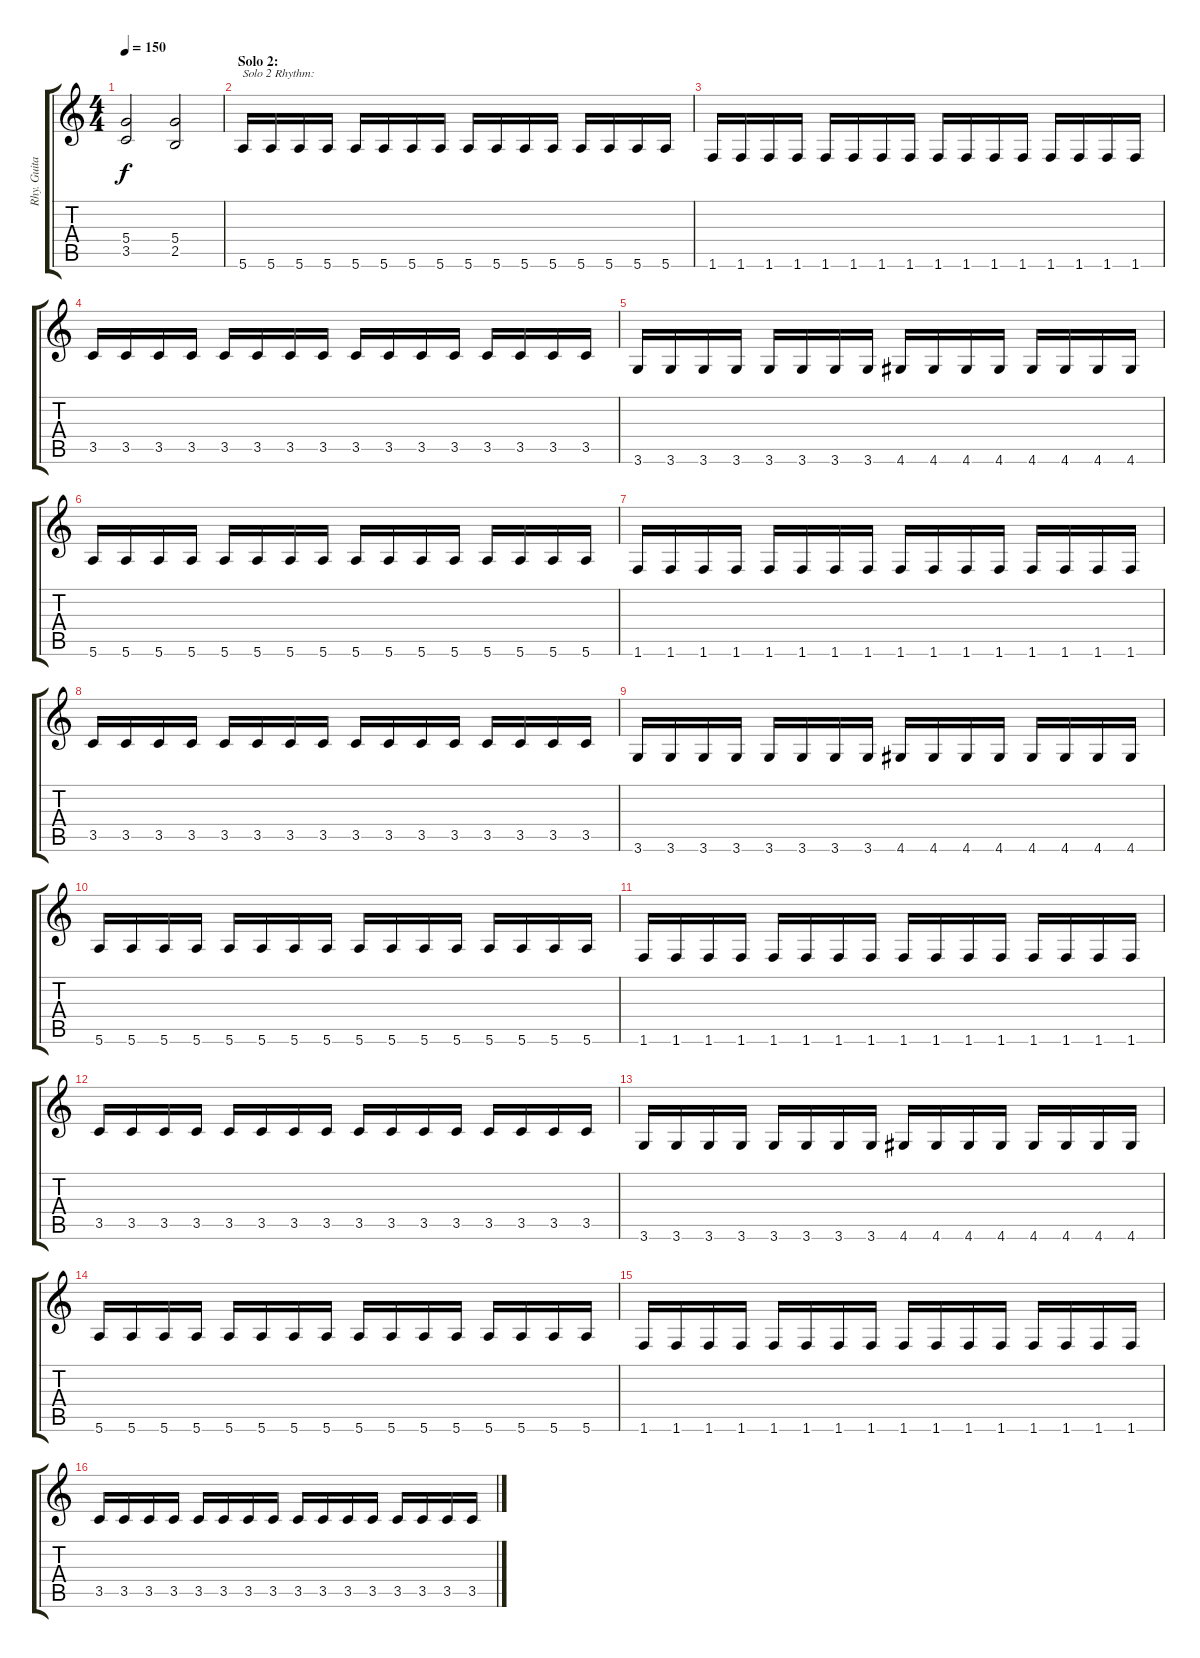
\track ("Rhy. Guitar 1" "Rhy. Guita") {instrument distortionguitar}
\staff {score tabs}
\tuning (E4 B3 G3 D3 A2 E2) {hide}
\ts (4 4)
\tempo 150
\clef g2
\ks c
(5.4 3.5).2{dy f} (5.4 2.5).2 |
\section ("" "Solo 2:")
5.6.16{txt "Solo 2 Rhythm:"} 5.6.16 5.6.16 5.6.16 5.6.16 5.6.16 5.6.16 5.6.16 5.6.16 5.6.16 5.6.16 5.6.16 5.6.16 5.6.16 5.6.16 5.6.16 |
1.6.16 1.6.16 1.6.16 1.6.16 1.6.16 1.6.16 1.6.16 1.6.16 1.6.16 1.6.16 1.6.16 1.6.16 1.6.16 1.6.16 1.6.16 1.6.16 |
3.5.16 3.5.16 3.5.16 3.5.16 3.5.16 3.5.16 3.5.16 3.5.16 3.5.16 3.5.16 3.5.16 3.5.16 3.5.16 3.5.16 3.5.16 3.5.16 |
3.6.16 3.6.16 3.6.16 3.6.16 3.6.16 3.6.16 3.6.16 3.6.16 4.6.16 4.6.16 4.6.16 4.6.16 4.6.16 4.6.16 4.6.16 4.6.16 |
5.6.16 5.6.16 5.6.16 5.6.16 5.6.16 5.6.16 5.6.16 5.6.16 5.6.16 5.6.16 5.6.16 5.6.16 5.6.16 5.6.16 5.6.16 5.6.16 |
1.6.16 1.6.16 1.6.16 1.6.16 1.6.16 1.6.16 1.6.16 1.6.16 1.6.16 1.6.16 1.6.16 1.6.16 1.6.16 1.6.16 1.6.16 1.6.16 |
3.5.16 3.5.16 3.5.16 3.5.16 3.5.16 3.5.16 3.5.16 3.5.16 3.5.16 3.5.16 3.5.16 3.5.16 3.5.16 3.5.16 3.5.16 3.5.16 |
3.6.16 3.6.16 3.6.16 3.6.16 3.6.16 3.6.16 3.6.16 3.6.16 4.6.16 4.6.16 4.6.16 4.6.16 4.6.16 4.6.16 4.6.16 4.6.16 |
5.6.16 5.6.16 5.6.16 5.6.16 5.6.16 5.6.16 5.6.16 5.6.16 5.6.16 5.6.16 5.6.16 5.6.16 5.6.16 5.6.16 5.6.16 5.6.16 |
1.6.16 1.6.16 1.6.16 1.6.16 1.6.16 1.6.16 1.6.16 1.6.16 1.6.16 1.6.16 1.6.16 1.6.16 1.6.16 1.6.16 1.6.16 1.6.16 |
3.5.16 3.5.16 3.5.16 3.5.16 3.5.16 3.5.16 3.5.16 3.5.16 3.5.16 3.5.16 3.5.16 3.5.16 3.5.16 3.5.16 3.5.16 3.5.16 |
3.6.16 3.6.16 3.6.16 3.6.16 3.6.16 3.6.16 3.6.16 3.6.16 4.6.16 4.6.16 4.6.16 4.6.16 4.6.16 4.6.16 4.6.16 4.6.16 |
5.6.16 5.6.16 5.6.16 5.6.16 5.6.16 5.6.16 5.6.16 5.6.16 5.6.16 5.6.16 5.6.16 5.6.16 5.6.16 5.6.16 5.6.16 5.6.16 |
1.6.16 1.6.16 1.6.16 1.6.16 1.6.16 1.6.16 1.6.16 1.6.16 1.6.16 1.6.16 1.6.16 1.6.16 1.6.16 1.6.16 1.6.16 1.6.16 |
3.5.16 3.5.16 3.5.16 3.5.16 3.5.16 3.5.16 3.5.16 3.5.16 3.5.16 3.5.16 3.5.16 3.5.16 3.5.16 3.5.16 3.5.16 3.5.16
